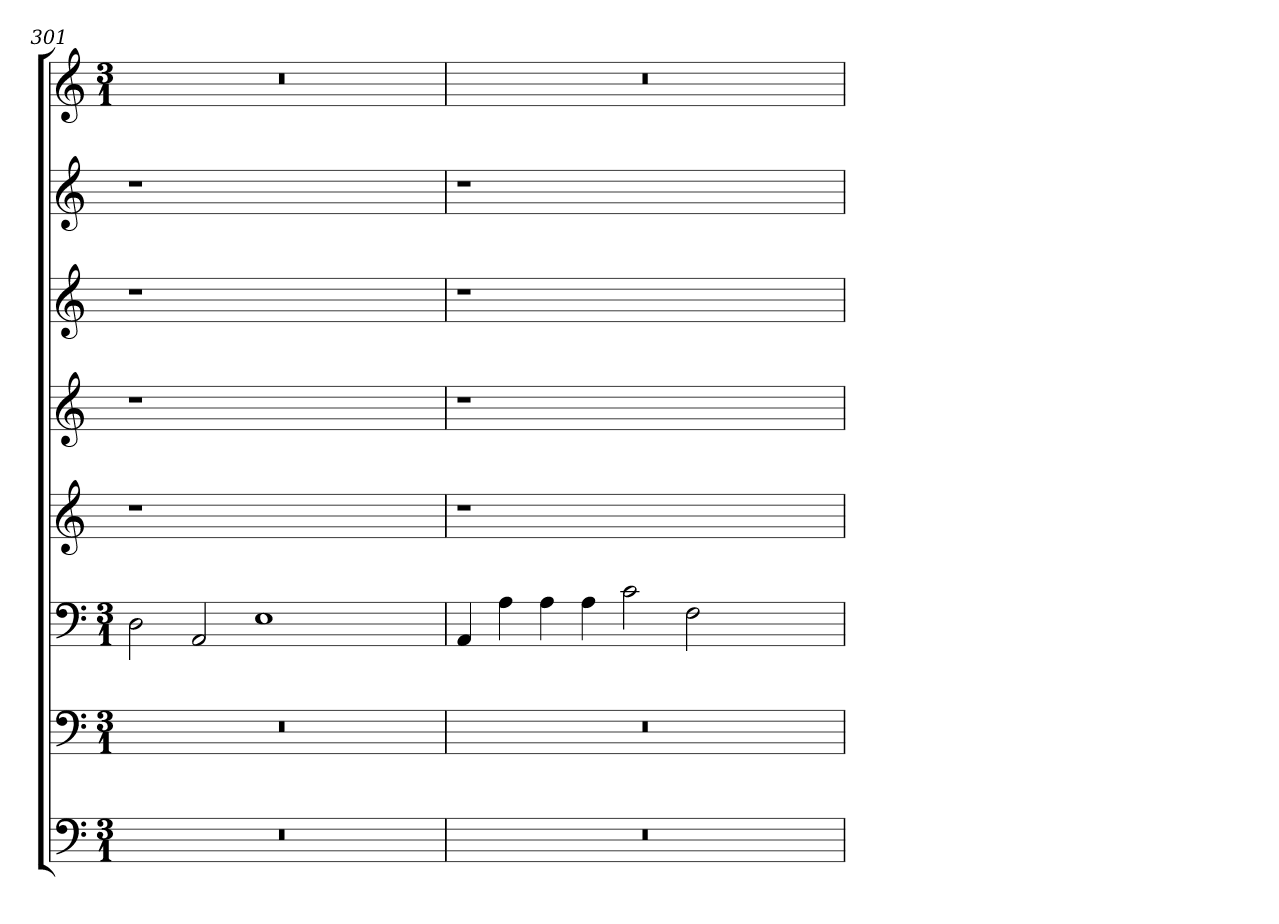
**kern	**kern	**kern	**kern	**kern	**kern	**kern	**kern
*part8	*part7	*part6	*part5	*part4	*part3	*part2	*part1
*staff8	*staff7	*staff6	*staff5	*staff4	*staff3	*staff2	*staff1
!!LO:LB:g=z
*clefF4	*clefF4	*clefF4	*clefG2	*clefG2	*clefG2	*clefG2	*clefG2
*k[]	*k[]	*k[]	*k[]	*k[]	*k[]	*k[]	*k[]
*C:	*C:	*C:	*C:	*C:	*C:	*C:	*C:
*M3/1	*M3/1	*M3/1	*	*	*	*	*M3/1
=301	=301	=301	=301	=301	=301	=301	=301
0.r	0.r	2D\	1r	1r	1r	1r	0.r
.	.	2AA/	.	.	.	.	.
.	.	1E	0ryy	0ryy	0ryy	0ryy	.
.	.	1ryy	.	.	.	.	.
=302	=302	=302	=302	=302	=302	=302	=302
0.r	0.r	4AA/	1r	1r	1r	1r	0.r
.	.	4A\	.	.	.	.	.
.	.	4A\	.	.	.	.	.
.	.	4A\	.	.	.	.	.
.	.	2c\	0ryy	0ryy	0ryy	0ryy	.
.	.	2F\	.	.	.	.	.
.	.	1ryy	.	.	.	.	.
=	=	=	=	=	=	=	=
*-	*-	*-	*-	*-	*-	*-	*-
